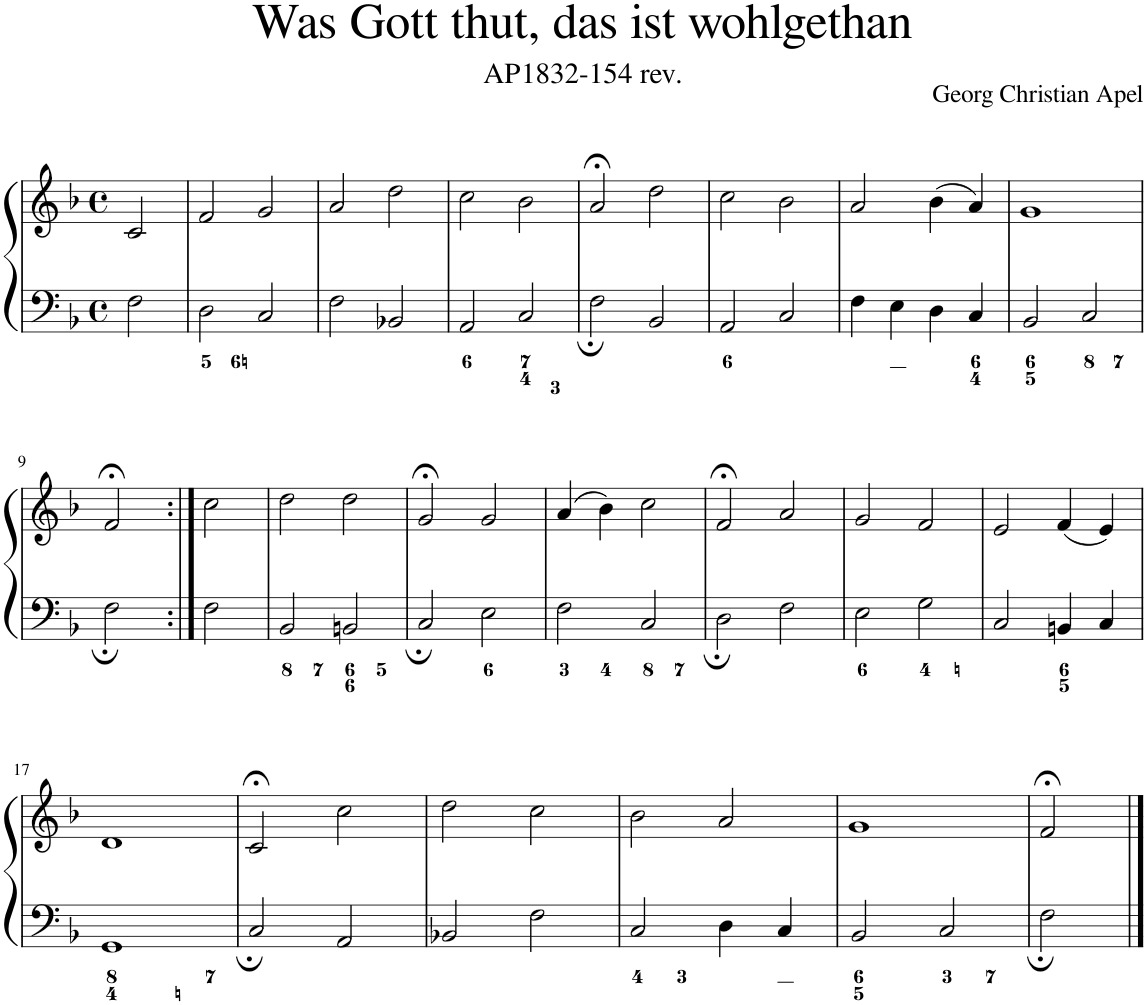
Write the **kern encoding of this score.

**kern	**kern
*part1	*part1
*staff2	*staff1
*I"Piano	*
*I'Pno.	*
*clefF4	*clefG2
*k[b-]	*k[b-]
*M4/4	*M4/4
*met(c)	*met(c)
=1	=1
2F\	2c/
=2	=2
2D\	2f/
2C/	2g/
=3	=3
2F\	2a/
2BB-X/	2dd\
=4	=4
2AA/	2cc\
2C/	2b-\
=5	=5
2F\	2a;</
2BB-/	2dd\
=6	=6
2AA/	2cc\
2C/	2b-\
=7	=7
4F\	2a/
4E\	.
4D\	(4b-\
4C/	4a/)
=8	=8
2BB-/	1g
2C/	.
!!LO:LB:g=z
=9	=9
2F\	2f;</
=10:|!	=10:|!
2F\	2cc\
=11	=11
2BB-/	2dd\
2BBn/	2dd\
=12	=12
2C/	2g;</
2E\	2g/
=13	=13
2F\	(4a/
.	4b-\)
2C/	2cc\
=14	=14
2D\	2f;</
2F\	2a/
=15	=15
2E\	2g/
2G\	2f/
=16	=16
2C/	2e/
4BBn/	(4f/
4C/	4e/)
!!LO:LB:g=z
=17	=17
1GG	1d
=18	=18
2C/	2c;</
2AA/	2cc\
=19	=19
2BB-X/	2dd\
2F\	2cc\
=20	=20
2C/	2b-\
4D\	2a/
4C/	.
=21	=21
2BB-/	1g
2C/	.
=22	=22
2F\	2f;</
==	==
*-	*-
